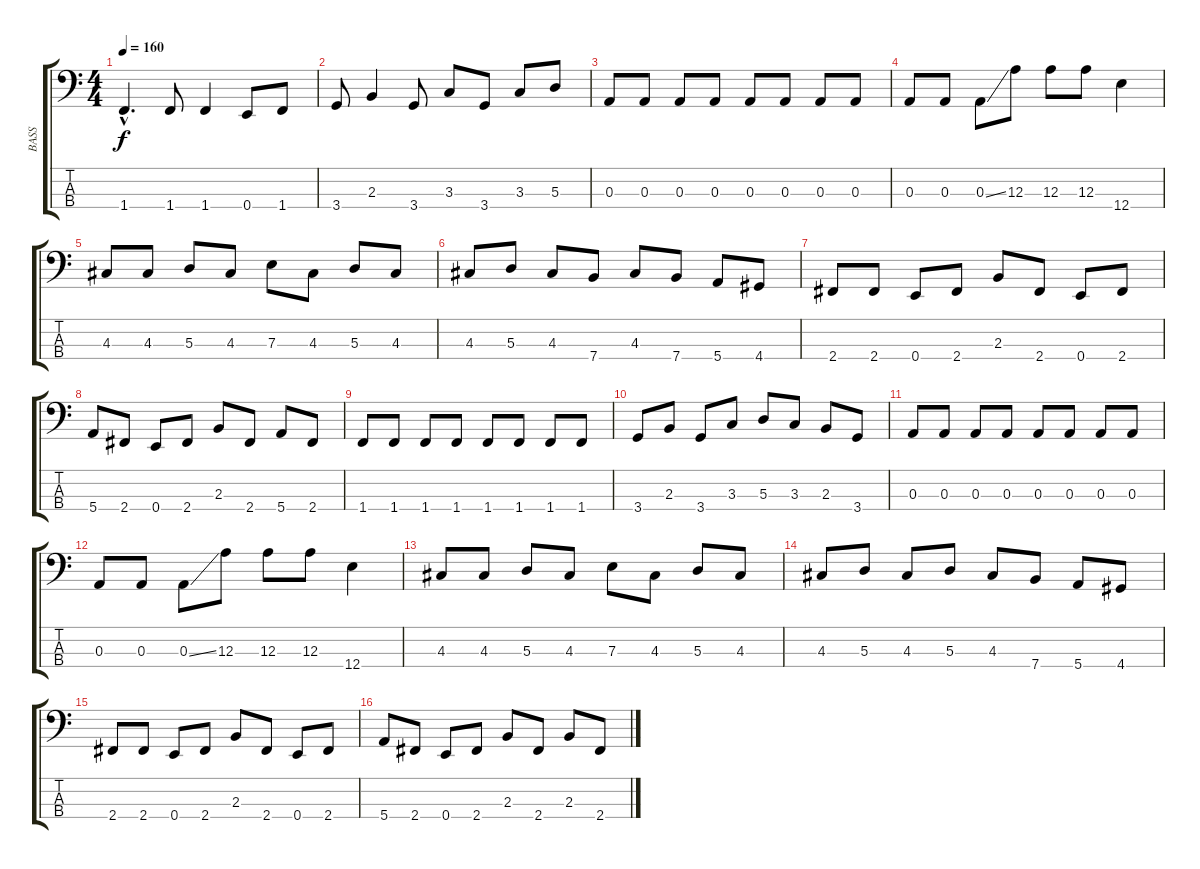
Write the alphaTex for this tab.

\track ("BASS" "BASS") {instrument electricbasspick}
\staff {score tabs}
\tuning (G2 D2 A1 E1) {hide}
\ts (4 4)
\tempo 160
\clef f4
\ks c
1.4{hac}.4{d dy f} 1.4.8 1.4.4 0.4.8 1.4.8 |
3.4.8 2.3.4 3.4.8 3.3.8 3.4.8 3.3.8 5.3.8 |
0.3.8 0.3.8 0.3.8 0.3.8 0.3.8 0.3.8 0.3.8 0.3.8 |
0.3.8 0.3.8 0.3{ss}.8 12.3.8 12.3.8 12.3.8 12.4.4 |
4.3.8 4.3.8 5.3.8 4.3.8 7.3.8 4.3.8 5.3.8 4.3.8 |
4.3.8 5.3.8 4.3.8 7.4.8 4.3.8 7.4.8 5.4.8 4.4.8 |
2.4.8 2.4.8 0.4.8 2.4.8 2.3.8 2.4.8 0.4.8 2.4.8 |
5.4.8 2.4.8 0.4.8 2.4.8 2.3.8 2.4.8 5.4.8 2.4.8 |
1.4.8 1.4.8 1.4.8 1.4.8 1.4.8 1.4.8 1.4.8 1.4.8 |
3.4.8 2.3.8 3.4.8 3.3.8 5.3.8 3.3.8 2.3.8 3.4.8 |
0.3.8 0.3.8 0.3.8 0.3.8 0.3.8 0.3.8 0.3.8 0.3.8 |
0.3.8 0.3.8 0.3{ss}.8 12.3.8 12.3.8 12.3.8 12.4.4 |
4.3.8 4.3.8 5.3.8 4.3.8 7.3.8 4.3.8 5.3.8 4.3.8 |
4.3.8 5.3.8 4.3.8 5.3.8 4.3.8 7.4.8 5.4.8 4.4.8 |
2.4.8 2.4.8 0.4.8 2.4.8 2.3.8 2.4.8 0.4.8 2.4.8 |
5.4.8 2.4.8 0.4.8 2.4.8 2.3.8 2.4.8 2.3.8 2.4.8
